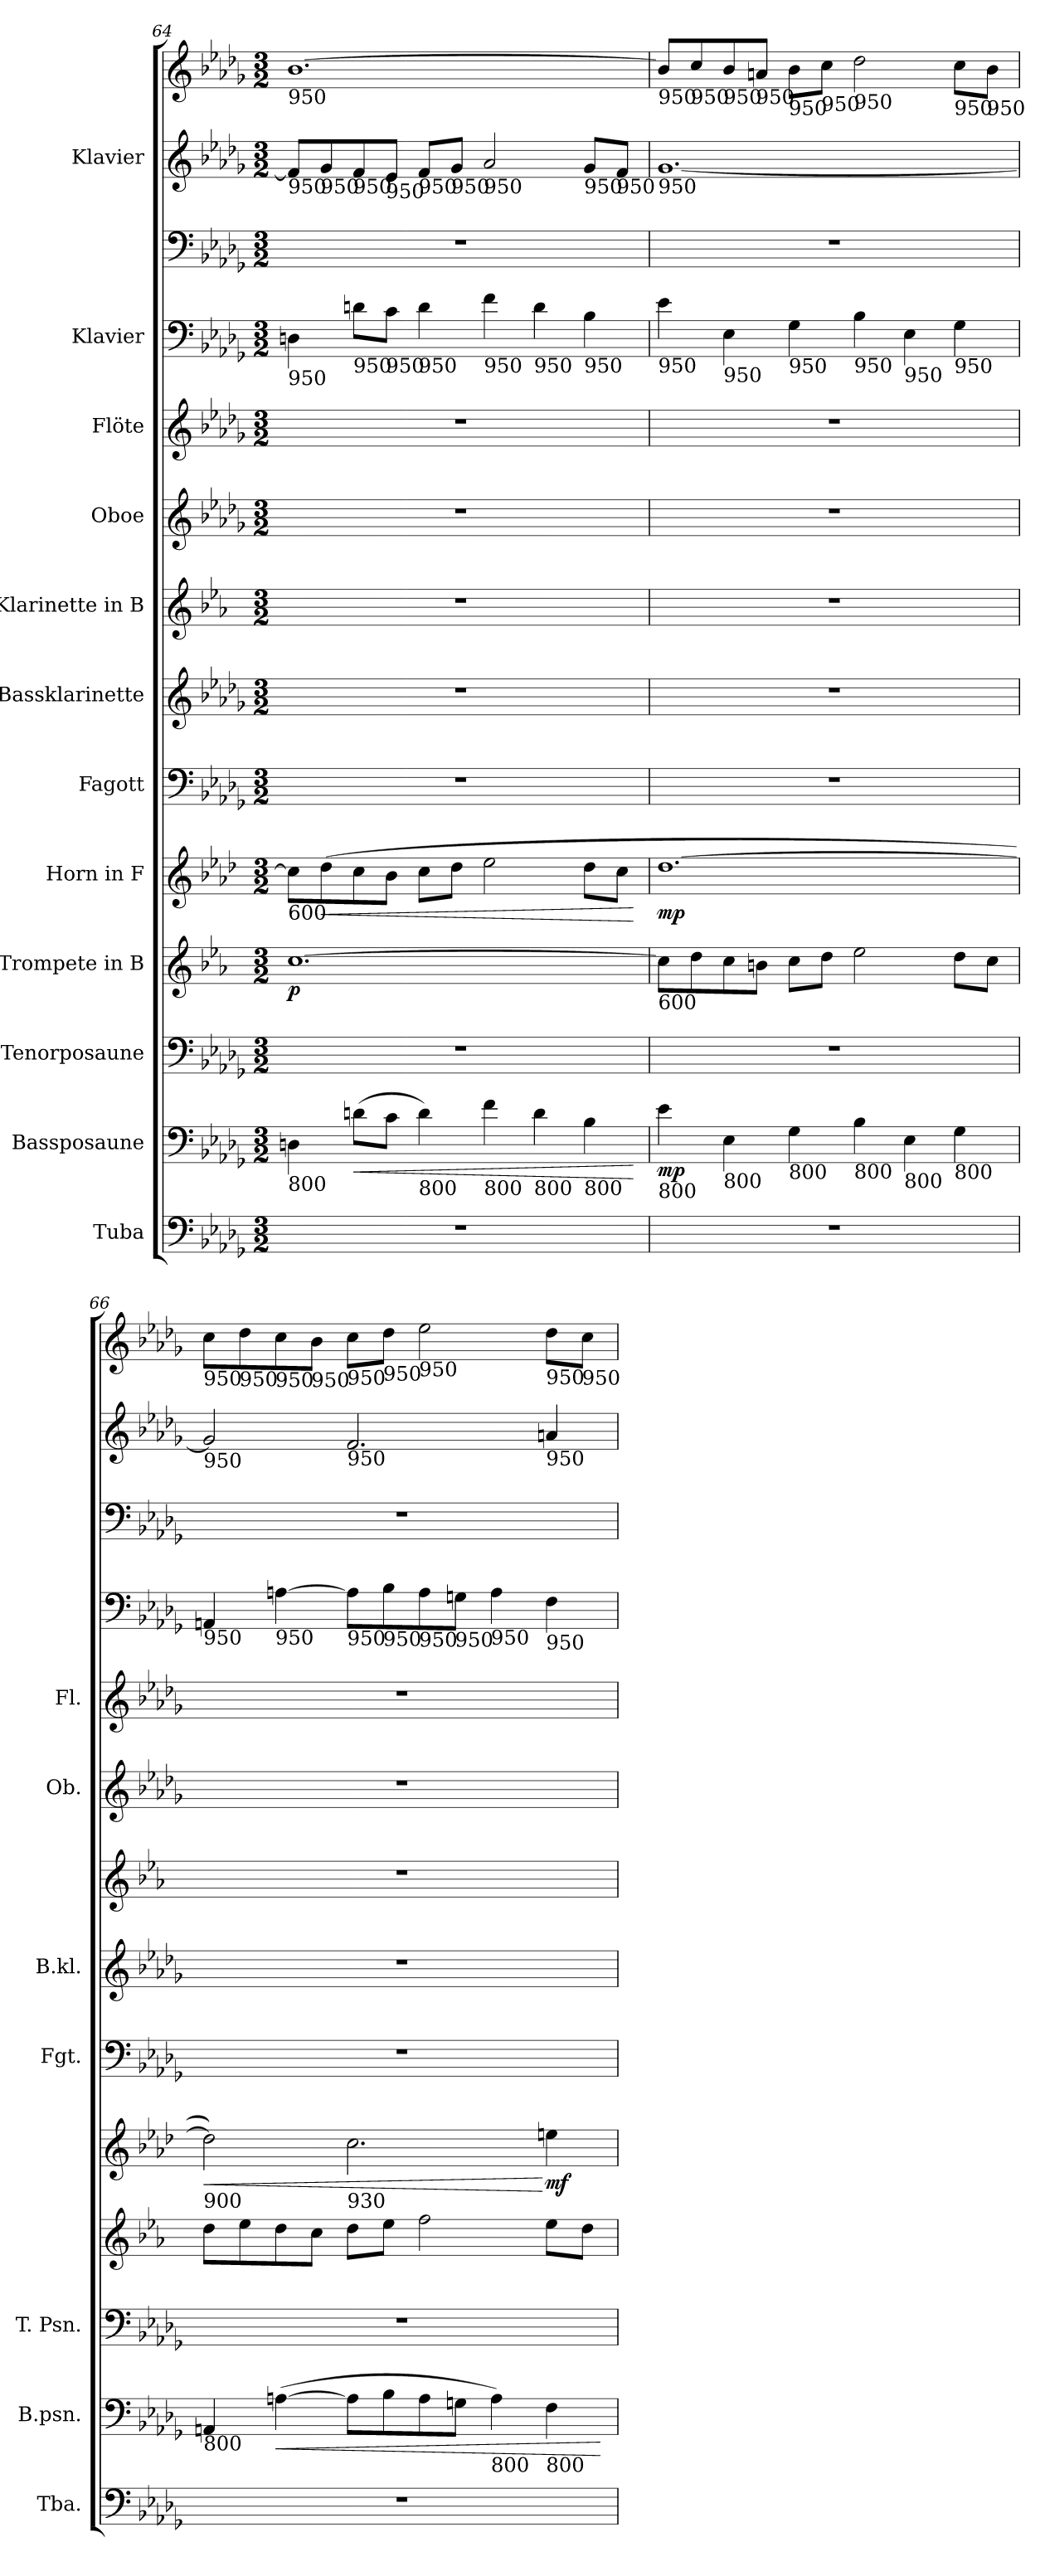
**kern	**kern	**dynam	**kern	**kern	**dynam	**kern	**dynam	**kern	**kern	**kern	**kern	**kern	**kern	**kern	**kern	**kern
*part12	*part11	*part11	*part10	*part9	*part9	*part8	*part8	*part7	*part6	*part5	*part4	*part3	*part2	*part2	*part1	*part1
*staff14	*staff13	*staff13	*staff12	*staff11	*staff11	*staff10	*staff10	*staff9	*staff8	*staff7	*staff6	*staff5	*staff4	*staff3	*staff2	*staff1
*I"Tuba	*I"Bassposaune	*	*I"Tenorposaune	*I"Trompete in B	*	*I"Horn in F	*	*I"Fagott	*I"Bassklarinette	*I"Klarinette in B	*I"Oboe	*I"Flöte	*I"Klavier	*	*I"Klavier	*
*I'Tba.	*I'B.psn.	*	*I'T. Psn.	*	*	*	*	*I'Fgt.	*I'B.kl.	*	*I'Ob.	*I'Fl.	*	*	*	*
*clefF4	*clefF4	*	*clefF4	*clefG2	*	*clefG2	*	*clefF4	*clefG2	*clefG2	*clefG2	*clefG2	*clefF4	*clefF4	*clefG2	*clefG2
*	*	*	*	*ITrd1c2	*	*ITrd4c7	*	*	*ITrd8c14	*ITrd1c2	*	*	*	*	*	*
*k[b-e-a-d-g-]	*k[b-e-a-d-g-]	*	*k[b-e-a-d-g-]	*k[b-e-a-d-g-]	*	*k[b-e-a-d-g-]	*	*k[b-e-a-d-g-]	*k[b-e-a-d-g-]	*k[b-e-a-d-g-]	*k[b-e-a-d-g-]	*k[b-e-a-d-g-]	*k[b-e-a-d-g-]	*k[b-e-a-d-g-]	*k[b-e-a-d-g-]	*k[b-e-a-d-g-]
*M3/2	*M3/2	*	*M3/2	*M3/2	*	*M3/2	*	*M3/2	*M3/2	*M3/2	*M3/2	*M3/2	*M3/2	*M3/2	*M3/2	*M3/2
=64	=64	=64	=64	=64	=64	=64	=64	=64	=64	=64	=64	=64	=64	=64	=64	=64
!	!	!	!	!	!	!	!	!	!	!	!	!	!	!	!	!LO:TX:b:t=950
!	!	!	!	!	!	!	!	!	!	!	!	!	!	!	!LO:TX:b:t=950	!
!	!	!	!	!	!	!	!	!	!	!	!	!	!LO:TX:b:t=950	!	!	!
!	!	!	!	!	!	!LO:TX:b:t=600	!	!	!	!	!	!	!	!	!	!
!	!LO:TX:b:t=800	!	!	!	!	!	!	!	!	!	!	!	!	!	!	!
!	!	!	!	!	!LO:DY:b	!	!	!	!	!	!	!	!	!	!	!
1.r	4Dn\	.	1.r	[1.b-	p	8f\L]	.	1.r	1.r	1.r	1.r	1.r	4Dn\	1.r	8f/L]	[1.b-
!	!	!	!	!	!	!	!	!	!	!	!	!	!	!	!LO:TX:b:t=950	!
!	!	!	!	!	!	!	!LO:HP:b	!	!	!	!	!	!	!	!	!
.	.	.	.	.	.	(>8g-\	<	.	.	.	.	.	.	.	8g-/	.
!	!	!	!	!	!	!	!	!	!	!	!	!	!	!	!LO:TX:b:t=950	!
!	!	!	!	!	!	!	!	!	!	!	!	!	!LO:TX:b:t=950	!	!	!
!	!	!LO:HP:b	!	!	!	!	!	!	!	!	!	!	!	!	!	!
.	(>8dn\L	<	.	.	.	8f\	.	.	.	.	.	.	8dn\L	.	8f/	.
!	!	!	!	!	!	!	!	!	!	!	!	!	!	!	!LO:TX:b:t=950	!
!	!	!	!	!	!	!	!	!	!	!	!	!	!LO:TX:b:t=950	!	!	!
.	8c\J	.	.	.	.	8e-\J	.	.	.	.	.	.	8c\J	.	8e-/J	.
!	!	!	!	!	!	!	!	!	!	!	!	!	!	!	!LO:TX:b:t=950	!
!	!	!	!	!	!	!	!	!	!	!	!	!	!LO:TX:b:t=950	!	!	!
!	!LO:TX:b:t=800	!	!	!	!	!	!	!	!	!	!	!	!	!	!	!
.	4d\)	.	.	.	.	8f\L	.	.	.	.	.	.	4d\	.	8f/L	.
!	!	!	!	!	!	!	!	!	!	!	!	!	!	!	!LO:TX:b:t=950	!
.	.	.	.	.	.	8g-\J	.	.	.	.	.	.	.	.	8g-/J	.
!	!	!	!	!	!	!	!	!	!	!	!	!	!	!	!LO:TX:b:t=950	!
!	!	!	!	!	!	!	!	!	!	!	!	!	!LO:TX:b:t=950	!	!	!
!	!LO:TX:b:t=800	!	!	!	!	!	!	!	!	!	!	!	!	!	!	!
.	4f\	.	.	.	.	2a-\	.	.	.	.	.	.	4f\	.	2a-/	.
!	!	!	!	!	!	!	!	!	!	!	!	!	!LO:TX:b:t=950	!	!	!
!	!LO:TX:b:t=800	!	!	!	!	!	!	!	!	!	!	!	!	!	!	!
.	4d\	.	.	.	.	.	.	.	.	.	.	.	4d\	.	.	.
!	!	!	!	!	!	!	!	!	!	!	!	!	!	!	!LO:TX:b:t=950	!
!	!	!	!	!	!	!	!	!	!	!	!	!	!LO:TX:b:t=950	!	!	!
!	!LO:TX:b:t=800	!	!	!	!	!	!	!	!	!	!	!	!	!	!	!
.	4B-\	.	.	.	.	8g-\L	.	.	.	.	.	.	4B-\	.	8g-/L	.
!	!	!	!	!	!	!	!	!	!	!	!	!	!	!	!LO:TX:b:t=950	!
.	.	.	.	.	.	8f\J	.	.	.	.	.	.	.	.	8f/J	.
.	.	[	.	.	.	.	[	.	.	.	.	.	.	.	.	.
=65	=65	=65	=65	=65	=65	=65	=65	=65	=65	=65	=65	=65	=65	=65	=65	=65
!	!	!	!	!	!	!	!	!	!	!	!	!	!	!	!	!LO:TX:b:t=950
!	!	!	!	!	!	!	!	!	!	!	!	!	!	!	!LO:TX:b:t=950	!
!	!	!	!	!	!	!	!	!	!	!	!	!	!LO:TX:b:t=950	!	!	!
!	!	!	!	!LO:TX:b:t=600	!	!	!	!	!	!	!	!	!	!	!	!
!	!LO:TX:b:t=800	!	!	!	!	!	!	!	!	!	!	!	!	!	!	!
!	!	!LO:DY:b	!	!	!	!	!LO:DY:b	!	!	!	!	!	!	!	!	!
1.r	4e-\	mp	1.r	8b-\L]	.	[1.g-	mp	1.r	1.r	1.r	1.r	1.r	4e-\	1.r	[1.g-	8b-/L]
!	!	!	!	!	!	!	!	!	!	!	!	!	!	!	!	!LO:TX:b:t=950
.	.	.	.	8cc\	.	.	.	.	.	.	.	.	.	.	.	8cc/
!	!	!	!	!	!	!	!	!	!	!	!	!	!	!	!	!LO:TX:b:t=950
!	!	!	!	!	!	!	!	!	!	!	!	!	!LO:TX:b:t=950	!	!	!
!	!LO:TX:b:t=800	!	!	!	!	!	!	!	!	!	!	!	!	!	!	!
.	4E-\	.	.	8b-\	.	.	.	.	.	.	.	.	4E-\	.	.	8b-/
!	!	!	!	!	!	!	!	!	!	!	!	!	!	!	!	!LO:TX:b:t=950
.	.	.	.	8an\J	.	.	.	.	.	.	.	.	.	.	.	8an/J
!	!	!	!	!	!	!	!	!	!	!	!	!	!	!	!	!LO:TX:b:t=950
!	!	!	!	!	!	!	!	!	!	!	!	!	!LO:TX:b:t=950	!	!	!
!	!LO:TX:b:t=800	!	!	!	!	!	!	!	!	!	!	!	!	!	!	!
.	4G-\	.	.	8b-\L	.	.	.	.	.	.	.	.	4G-\	.	.	8b-\L
!	!	!	!	!	!	!	!	!	!	!	!	!	!	!	!	!LO:TX:b:t=950
.	.	.	.	8cc\J	.	.	.	.	.	.	.	.	.	.	.	8cc\J
!	!	!	!	!	!	!	!	!	!	!	!	!	!	!	!	!LO:TX:b:t=950
!	!	!	!	!	!	!	!	!	!	!	!	!	!LO:TX:b:t=950	!	!	!
!	!LO:TX:b:t=800	!	!	!	!	!	!	!	!	!	!	!	!	!	!	!
.	4B-\	.	.	2dd-\	.	.	.	.	.	.	.	.	4B-\	.	.	2dd-\
!	!	!	!	!	!	!	!	!	!	!	!	!	!LO:TX:b:t=950	!	!	!
!	!LO:TX:b:t=800	!	!	!	!	!	!	!	!	!	!	!	!	!	!	!
.	4E-\	.	.	.	.	.	.	.	.	.	.	.	4E-\	.	.	.
!	!	!	!	!	!	!	!	!	!	!	!	!	!	!	!	!LO:TX:b:t=950
!	!	!	!	!	!	!	!	!	!	!	!	!	!LO:TX:b:t=950	!	!	!
!	!LO:TX:b:t=800	!	!	!	!	!	!	!	!	!	!	!	!	!	!	!
.	4G-\	.	.	8cc\L	.	.	.	.	.	.	.	.	4G-\	.	.	8cc\L
!	!	!	!	!	!	!	!	!	!	!	!	!	!	!	!	!LO:TX:b:t=950
.	.	.	.	8b-\J	.	.	.	.	.	.	.	.	.	.	.	8b-\J
=66	=66	=66	=66	=66	=66	=66	=66	=66	=66	=66	=66	=66	=66	=66	=66	=66
!	!	!	!	!	!	!	!	!	!	!	!	!	!	!	!	!LO:TX:b:t=950
!	!	!	!	!	!	!	!	!	!	!	!	!	!	!	!LO:TX:b:t=950	!
!	!	!	!	!	!	!	!	!	!	!	!	!	!LO:TX:b:t=950	!	!	!
!	!	!	!	!	!	!LO:TX:b:t=900	!	!	!	!	!	!	!	!	!	!
!	!LO:TX:b:t=800	!	!	!	!	!	!	!	!	!	!	!	!	!	!	!
!	!	!	!	!	!	!	!LO:HP:b	!	!	!	!	!	!	!	!	!
1.r	4AAn/	.	1.r	8cc\L	.	2g-\])	<	1.r	1.r	1.r	1.r	1.r	4AAn/	1.r	2g-/]	8cc\L
!	!	!	!	!	!	!	!	!	!	!	!	!	!	!	!	!LO:TX:b:t=950
.	.	.	.	8dd-\	.	.	.	.	.	.	.	.	.	.	.	8dd-\
!	!	!	!	!	!	!	!	!	!	!	!	!	!	!	!	!LO:TX:b:t=950
!	!	!	!	!	!	!	!	!	!	!	!	!	!LO:TX:b:t=950	!	!	!
!	!	!LO:HP:b	!	!	!	!	!	!	!	!	!	!	!	!	!	!
.	(>[4An\	<	.	8cc\	.	.	.	.	.	.	.	.	[4An\	.	.	8cc\
!	!	!	!	!	!	!	!	!	!	!	!	!	!	!	!	!LO:TX:b:t=950
.	.	.	.	8b-\J	.	.	.	.	.	.	.	.	.	.	.	8b-\J
!	!	!	!	!	!	!	!	!	!	!	!	!	!	!	!	!LO:TX:b:t=950
!	!	!	!	!	!	!	!	!	!	!	!	!	!	!	!LO:TX:b:t=950	!
!	!	!	!	!	!	!	!	!	!	!	!	!	!LO:TX:b:t=950	!	!	!
!	!	!	!	!	!	!LO:TX:b:t=930	!	!	!	!	!	!	!	!	!	!
.	8A\L]	.	.	8cc\L	.	2.f\	.	.	.	.	.	.	8A\L]	.	2.f/	8cc\L
!	!	!	!	!	!	!	!	!	!	!	!	!	!	!	!	!LO:TX:b:t=950
!	!	!	!	!	!	!	!	!	!	!	!	!	!LO:TX:b:t=950	!	!	!
.	8B-\	.	.	8dd-\J	.	.	.	.	.	.	.	.	8B-\	.	.	8dd-\J
!	!	!	!	!	!	!	!	!	!	!	!	!	!	!	!	!LO:TX:b:t=950
!	!	!	!	!	!	!	!	!	!	!	!	!	!LO:TX:b:t=950	!	!	!
.	8A\	.	.	2ee-\	.	.	.	.	.	.	.	.	8A\	.	.	2ee-\
!	!	!	!	!	!	!	!	!	!	!	!	!	!LO:TX:b:t=950	!	!	!
.	8Gn\J	.	.	.	.	.	.	.	.	.	.	.	8Gn\J	.	.	.
!	!	!	!	!	!	!	!	!	!	!	!	!	!LO:TX:b:t=950	!	!	!
!	!LO:TX:b:t=800	!	!	!	!	!	!	!	!	!	!	!	!	!	!	!
.	4A\)	.	.	.	.	.	.	.	.	.	.	.	4A\	.	.	.
!	!	!	!	!	!	!	!	!	!	!	!	!	!	!	!	!LO:TX:b:t=950
!	!	!	!	!	!	!	!	!	!	!	!	!	!	!	!LO:TX:b:t=950	!
!	!	!	!	!	!	!	!	!	!	!	!	!	!LO:TX:b:t=950	!	!	!
!	!LO:TX:b:t=800	!	!	!	!	!	!	!	!	!	!	!	!	!	!	!
!	!	!	!	!	!	!	!LO:DY:n=1:b	!	!	!	!	!	!	!	!	!
.	4F\	.	.	8dd-\L	.	4an\	[ mf	.	.	.	.	.	4F\	.	4an/	8dd-\L
!	!	!	!	!	!	!	!	!	!	!	!	!	!	!	!	!LO:TX:b:t=950
.	.	.	.	8cc\J	.	.	.	.	.	.	.	.	.	.	.	8cc\J
.	.	[	.	.	.	.	.	.	.	.	.	.	.	.	.	.
=	=	=	=	=	=	=	=	=	=	=	=	=	=	=	=	=
*-	*-	*-	*-	*-	*-	*-	*-	*-	*-	*-	*-	*-	*-	*-	*-	*-
